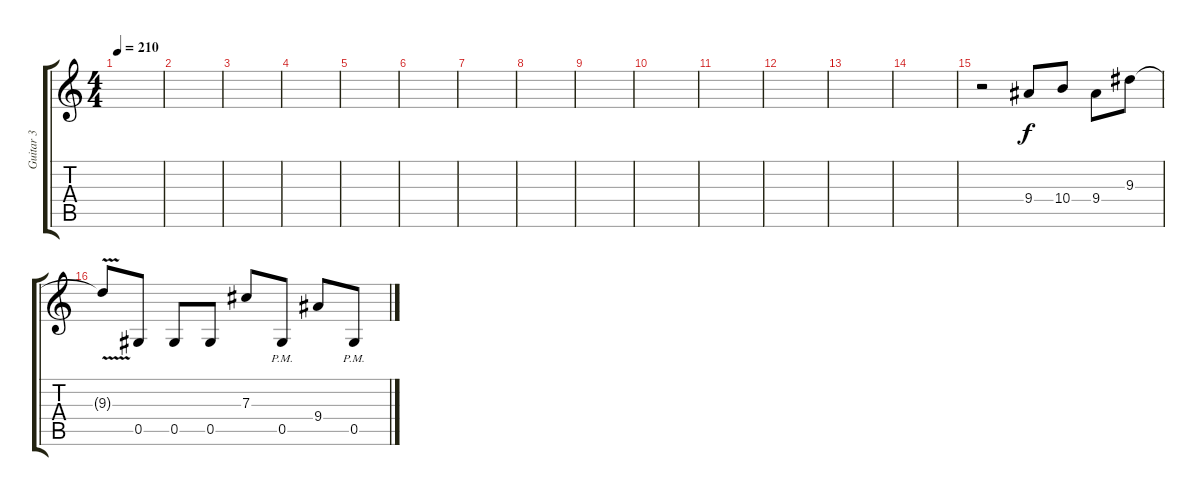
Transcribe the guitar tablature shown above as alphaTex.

\track ("Guitar 3" "Guitar 3") {instrument distortionguitar}
\staff {score tabs}
\tuning (Eb4 Bb3 Gb3 Db3 Ab2 Eb2) {hide}
\ts (4 4)
\tempo 210
\clef g2
\ks c
|
|
|
|
|
|
|
|
|
|
|
|
|
|
r.2 9.4.8 10.4.8 9.4.8 9.3.8 |
9.3{v t}.8 0.5.8 0.5.8 0.5.8 7.3.8 0.5{pm}.8 9.4.8 0.5{pm}.8
